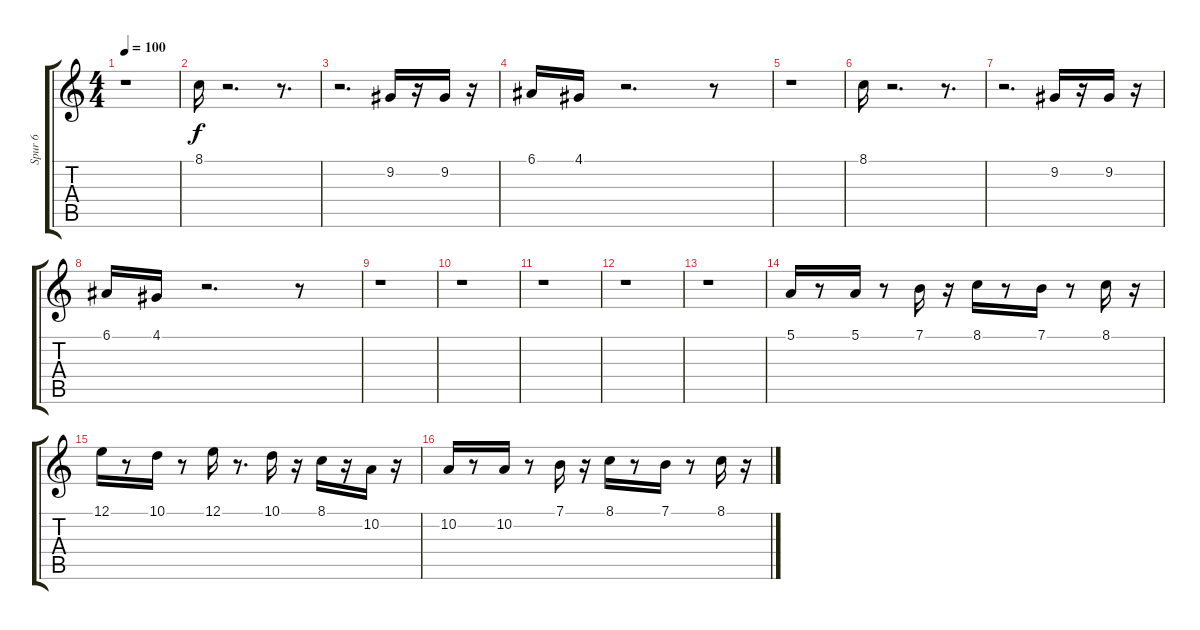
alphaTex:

\track ("Spur 6" "Spur 6") {instrument pad1newage}
\staff {score tabs}
\tuning (E4 B3 G3 D3 A2 E2) {hide}
\ts (4 4)
\tempo 100
\clef g2
\ks c
r.1{dy f} |
8.1.16 r.2{d} r.8{d} |
r.2{d} 9.2.16 r.16 9.2.16 r.16 |
6.1.16 4.1.16 r.2{d} r.8 |
r.1 |
8.1.16 r.2{d} r.8{d} |
r.2{d} 9.2.16 r.16 9.2.16 r.16 |
6.1.16 4.1.16 r.2{d} r.8 |
r.1 |
r.1 |
r.1 |
r.1 |
r.1 |
5.1.16 r.8 5.1.16 r.8 7.1.16 r.16 8.1.16 r.8 7.1.16 r.8 8.1.16 r.16 |
12.1.16 r.8 10.1.16 r.8 12.1.16 r.8{d} 10.1.16 r.16 8.1.16 r.16 10.2.16 r.16 |
10.2.16 r.8 10.2.16 r.8 7.1.16 r.16 8.1.16 r.8 7.1.16 r.8 8.1.16 r.16
